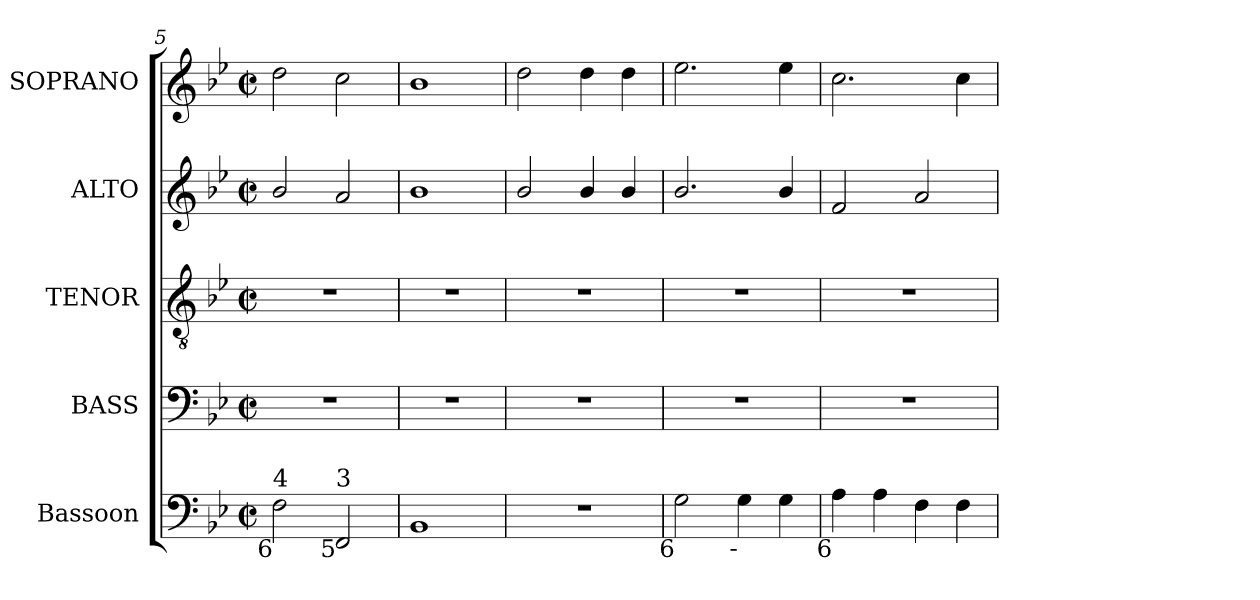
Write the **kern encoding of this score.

**kern	**kern	**kern	**kern	**kern
*part5	*part4	*part3	*part2	*part1
*staff5	*staff4	*staff3	*staff2	*staff1
*I"Bassoon	*I"BASS	*I"TENOR	*I"ALTO	*I"SOPRANO
*I'Bsn.	*I'B.	*I'T.	*I'A.	*I'S.
*clefF4	*clefF4	*clefGv2	*clefG2	*clefG2
*	*	*ITrd7c12	*	*
*k[b-e-]	*k[b-e-]	*k[b-e-]	*k[b-e-]	*k[b-e-]
*g:	*g:	*g:	*g:	*g:
*M2/2	*M2/2	*M2/2	*M2/2	*M2/2
*met(c|)	*met(c|)	*met(c|)	*met(c|)	*met(c|)
=5	=5	=5	=5	=5
!LO:TX:b:rj:t=6	!	!	!	!
!LO:TX:t=4	!	!	!	!
2Fi\	1r	1r	2b-i/	2ddi\
!LO:TX:b:rj:t=5	!	!	!	!
!LO:TX:t=3	!	!	!	!
2FFi/	.	.	2ai/	2cci\
=6	=6	=6	=6	=6
1BB-i	1r	1r	1b-i	1b-i
=7	=7	=7	=7	=7
1r	1r	1r	2b-i/	2ddi\
.	.	.	4b-i/	4ddi\
.	.	.	4b-i/	4ddi\
!!LO:LB:g=z
=8	=8	=8	=8	=8
!LO:TX:b:rj:t=6	!	!	!	!
2Gi\	1r	1r	2.b-i/	2.ee-i\
!LO:TX:b:rj:t=-	!	!	!	!
4Gi\	.	.	.	.
4Gi\	.	.	4b-i/	4ee-i\
=9	=9	=9	=9	=9
!LO:TX:b:rj:t=6	!	!	!	!
4Ai\	1r	1r	2fi/	2.cci\
4Ai\	.	.	.	.
4Fi\	.	.	2ai/	.
4Fi\	.	.	.	4cci\
=	=	=	=	=
*-	*-	*-	*-	*-
